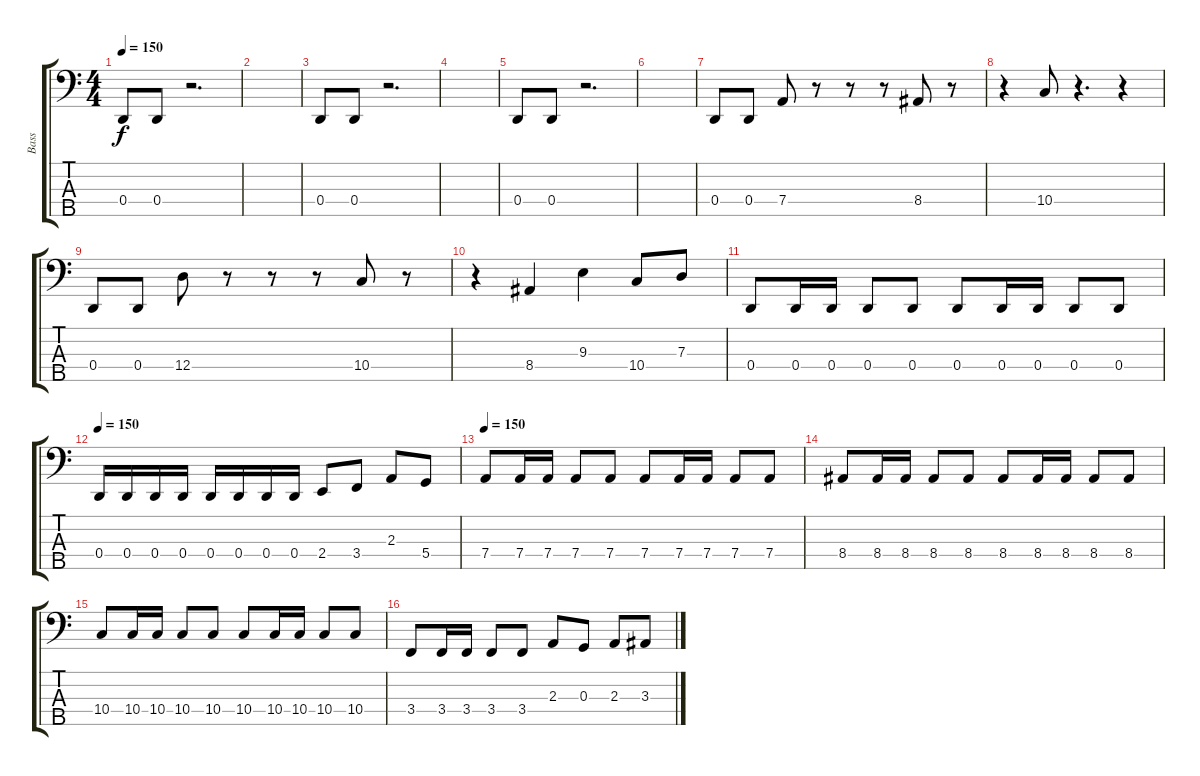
\track ("Bass" "Bass") {instrument electricbassfinger}
\staff {score tabs}
\tuning (F2 C2 G1 D1 A0) {hide}
\ts (4 4)
\tempo 150
\clef f4
\ks c
0.4.8{dy f} 0.4.8 r.2{d} |
|
0.4.8 0.4.8 r.2{d} |
|
0.4.8 0.4.8 r.2{d} |
|
0.4.8 0.4.8 7.4.8 r.8 r.8 r.8 8.4.8 r.8 |
r.4 10.4.8 r.4{d} r.4 |
0.4.8 0.4.8 12.4.8 r.8 r.8 r.8 10.4.8 r.8 |
r.4 8.4.4 9.3.4 10.4.8 7.3.8 |
0.4.8 0.4.16 0.4.16 0.4.8 0.4.8 0.4.8 0.4.16 0.4.16 0.4.8 0.4.8 |
\tempo 150
0.4.16 0.4.16 0.4.16 0.4.16 0.4.16 0.4.16 0.4.16 0.4.16 2.4.8 3.4.8 2.3.8 5.4.8 |
\tempo 150
7.4.8{volume 12} 7.4.16 7.4.16 7.4.8 7.4.8 7.4.8 7.4.16 7.4.16 7.4.8 7.4.8 |
8.4.8 8.4.16 8.4.16 8.4.8 8.4.8 8.4.8 8.4.16 8.4.16 8.4.8 8.4.8 |
10.4.8 10.4.16 10.4.16 10.4.8 10.4.8 10.4.8 10.4.16 10.4.16 10.4.8 10.4.8 |
3.4.8 3.4.16 3.4.16 3.4.8 3.4.8 2.3.8 0.3.8 2.3.8 3.3.8
